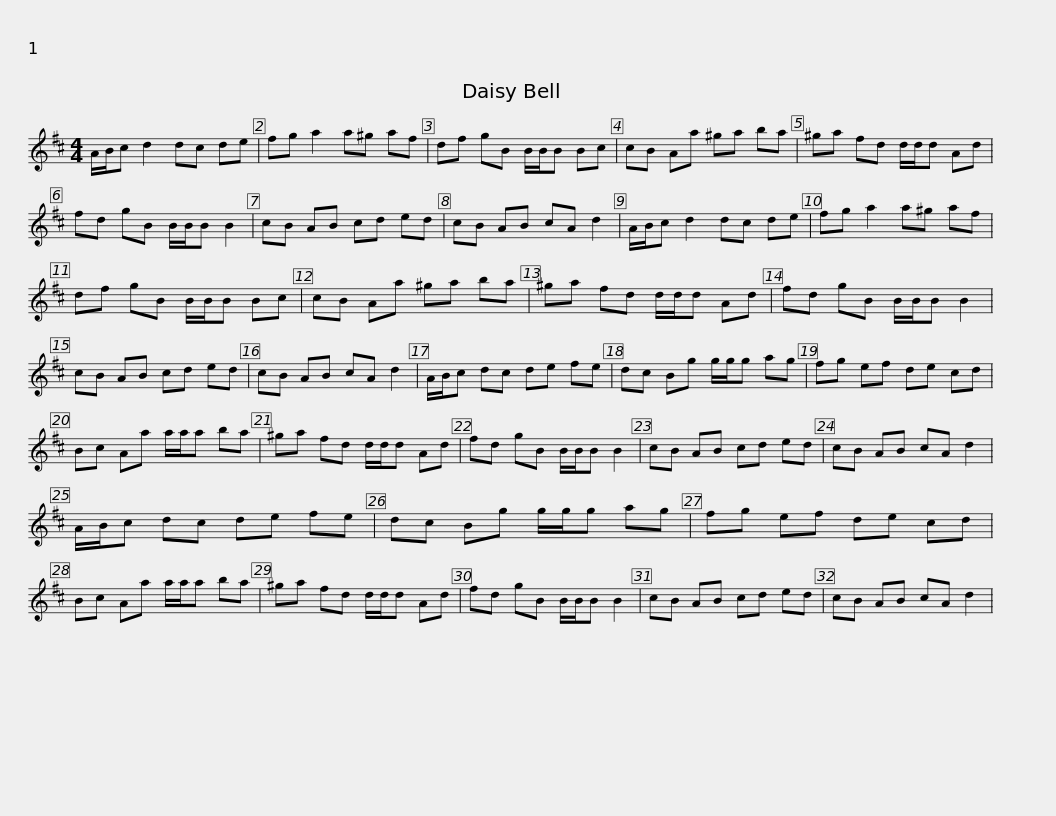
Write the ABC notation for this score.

X:1
L:1/8
M:4/4
I:linebreak $
K:D
V:1 treble
V:1
 A/B/c d2 dc de | fg a2 a^g af | df gB B/B/B Bc | cB Aa ^ga ba | ^ga fd d/d/d Ad |$ %5
 fd gB B/B/B B2 | cB AB cd ed | cB AB cA d2 | A/B/c d2 dc de | fg a2 a^g af |$ %10
 df gB B/B/B Bc | cB Aa ^ga ba | ^ga fd d/d/d Ad | fd gB B/B/B B2 | cB AB cd ed |$ %15
 cB AB cA d2 | A/B/c dc de fe | dc Bg g/g/g ag | fg ef de cd | Bc Aa a/a/a ba |$ %20
 ^ga fd d/d/d Ad | fd gB B/B/B B2 | cB AB cd ed | cB AB cA d2 | A/B/c dc de fe |$ %25
 dc Bg g/g/g ag | fg ef de cd | Bc Aa a/a/a ba | ^ga fd d/d/d Ad | fd gB B/B/B B2 |$ %30
 cB AB cd ed | cB AB cA d2 | %32
